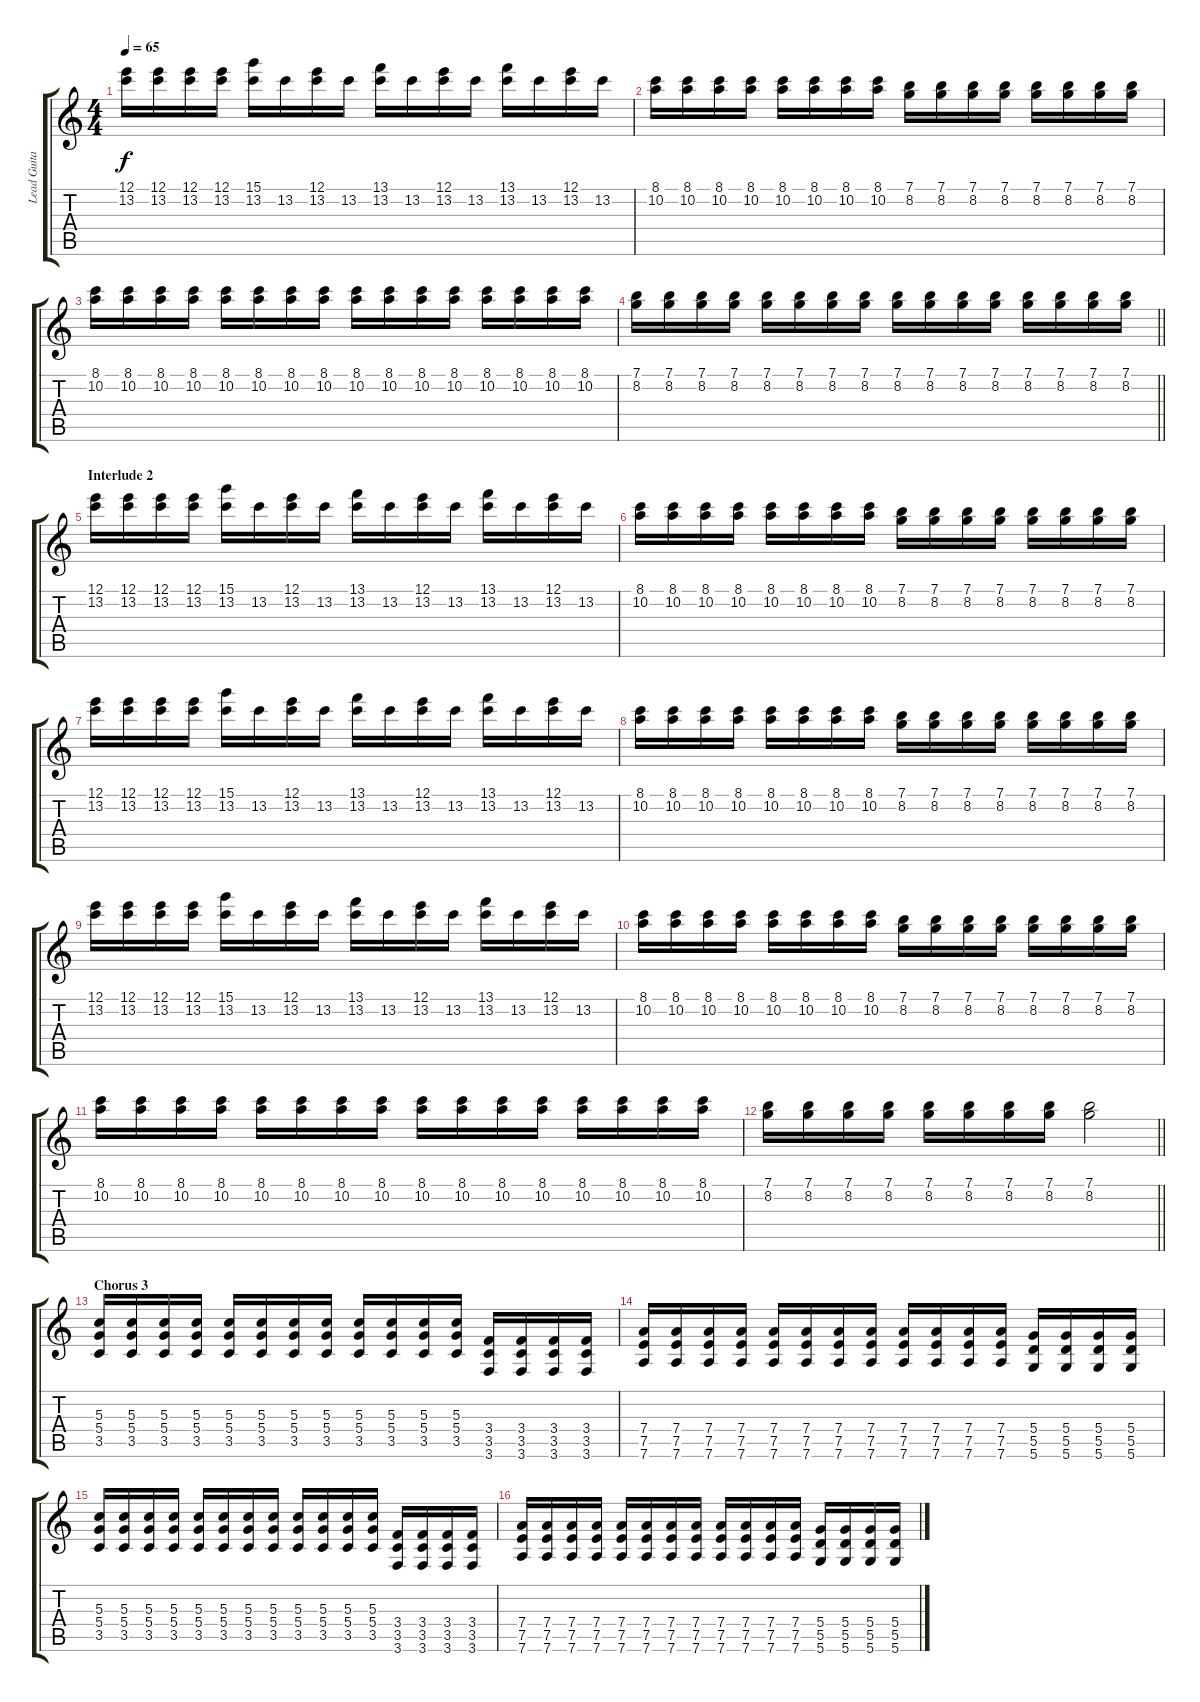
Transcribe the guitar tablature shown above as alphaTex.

\track ("Lead Guitar" "Lead Guita") {instrument distortionguitar}
\staff {score tabs}
\tuning (E4 B3 G3 D3 A2 D2) {hide}
\ts (4 4)
\tempo 65
\clef g2
\ks c
(12.1 13.2).16{dy f} (12.1 13.2).16 (12.1 13.2).16 (12.1 13.2).16 (15.1 13.2).16 13.2.16 (12.1 13.2).16 13.2.16 (13.1 13.2).16 13.2.16 (12.1 13.2).16 13.2.16 (13.1 13.2).16 13.2.16 (12.1 13.2).16 13.2.16 |
(8.1 10.2).16 (8.1 10.2).16 (8.1 10.2).16 (8.1 10.2).16 (8.1 10.2).16 (8.1 10.2).16 (8.1 10.2).16 (8.1 10.2).16 (7.1 8.2).16 (7.1 8.2).16 (7.1 8.2).16 (7.1 8.2).16 (7.1 8.2).16 (7.1 8.2).16 (7.1 8.2).16 (7.1 8.2).16 |
(8.1 10.2).16 (8.1 10.2).16 (8.1 10.2).16 (8.1 10.2).16 (8.1 10.2).16 (8.1 10.2).16 (8.1 10.2).16 (8.1 10.2).16 (8.1 10.2).16 (8.1 10.2).16 (8.1 10.2).16 (8.1 10.2).16 (8.1 10.2).16 (8.1 10.2).16 (8.1 10.2).16 (8.1 10.2).16 |
\barLineRight lightlight
(7.1 8.2).16 (7.1 8.2).16 (7.1 8.2).16 (7.1 8.2).16 (7.1 8.2).16 (7.1 8.2).16 (7.1 8.2).16 (7.1 8.2).16 (7.1 8.2).16 (7.1 8.2).16 (7.1 8.2).16 (7.1 8.2).16 (7.1 8.2).16 (7.1 8.2).16 (7.1 8.2).16 (7.1 8.2).16 |
\section ("" "Interlude 2")
(12.1 13.2).16 (12.1 13.2).16 (12.1 13.2).16 (12.1 13.2).16 (15.1 13.2).16 13.2.16 (12.1 13.2).16 13.2.16 (13.1 13.2).16 13.2.16 (12.1 13.2).16 13.2.16 (13.1 13.2).16 13.2.16 (12.1 13.2).16 13.2.16 |
(8.1 10.2).16 (8.1 10.2).16 (8.1 10.2).16 (8.1 10.2).16 (8.1 10.2).16 (8.1 10.2).16 (8.1 10.2).16 (8.1 10.2).16 (7.1 8.2).16 (7.1 8.2).16 (7.1 8.2).16 (7.1 8.2).16 (7.1 8.2).16 (7.1 8.2).16 (7.1 8.2).16 (7.1 8.2).16 |
(12.1 13.2).16 (12.1 13.2).16 (12.1 13.2).16 (12.1 13.2).16 (15.1 13.2).16 13.2.16 (12.1 13.2).16 13.2.16 (13.1 13.2).16 13.2.16 (12.1 13.2).16 13.2.16 (13.1 13.2).16 13.2.16 (12.1 13.2).16 13.2.16 |
(8.1 10.2).16 (8.1 10.2).16 (8.1 10.2).16 (8.1 10.2).16 (8.1 10.2).16 (8.1 10.2).16 (8.1 10.2).16 (8.1 10.2).16 (7.1 8.2).16 (7.1 8.2).16 (7.1 8.2).16 (7.1 8.2).16 (7.1 8.2).16 (7.1 8.2).16 (7.1 8.2).16 (7.1 8.2).16 |
(12.1 13.2).16 (12.1 13.2).16 (12.1 13.2).16 (12.1 13.2).16 (15.1 13.2).16 13.2.16 (12.1 13.2).16 13.2.16 (13.1 13.2).16 13.2.16 (12.1 13.2).16 13.2.16 (13.1 13.2).16 13.2.16 (12.1 13.2).16 13.2.16 |
(8.1 10.2).16 (8.1 10.2).16 (8.1 10.2).16 (8.1 10.2).16 (8.1 10.2).16 (8.1 10.2).16 (8.1 10.2).16 (8.1 10.2).16 (7.1 8.2).16 (7.1 8.2).16 (7.1 8.2).16 (7.1 8.2).16 (7.1 8.2).16 (7.1 8.2).16 (7.1 8.2).16 (7.1 8.2).16 |
(8.1 10.2).16 (8.1 10.2).16 (8.1 10.2).16 (8.1 10.2).16 (8.1 10.2).16 (8.1 10.2).16 (8.1 10.2).16 (8.1 10.2).16 (8.1 10.2).16 (8.1 10.2).16 (8.1 10.2).16 (8.1 10.2).16 (8.1 10.2).16 (8.1 10.2).16 (8.1 10.2).16 (8.1 10.2).16 |
\barLineRight lightlight
(7.1 8.2).16 (7.1 8.2).16 (7.1 8.2).16 (7.1 8.2).16 (7.1 8.2).16 (7.1 8.2).16 (7.1 8.2).16 (7.1 8.2).16 (7.1 8.2).2 |
\section ("" "Chorus 3")
(5.3 5.4 3.5).16 (5.3 5.4 3.5).16 (5.3 5.4 3.5).16 (5.3 5.4 3.5).16 (5.3 5.4 3.5).16 (5.3 5.4 3.5).16 (5.3 5.4 3.5).16 (5.3 5.4 3.5).16 (5.3 5.4 3.5).16 (5.3 5.4 3.5).16 (5.3 5.4 3.5).16 (5.3 5.4 3.5).16 (3.4 3.5 3.6).16 (3.4 3.5 3.6).16 (3.4 3.5 3.6).16 (3.4 3.5 3.6).16 |
(7.4 7.5 7.6).16 (7.4 7.5 7.6).16 (7.4 7.5 7.6).16 (7.4 7.5 7.6).16 (7.4 7.5 7.6).16 (7.4 7.5 7.6).16 (7.4 7.5 7.6).16 (7.4 7.5 7.6).16 (7.4 7.5 7.6).16 (7.4 7.5 7.6).16 (7.4 7.5 7.6).16 (7.4 7.5 7.6).16 (5.4 5.5 5.6).16 (5.4 5.5 5.6).16 (5.4 5.5 5.6).16 (5.4 5.5 5.6).16 |
(5.3 5.4 3.5).16 (5.3 5.4 3.5).16 (5.3 5.4 3.5).16 (5.3 5.4 3.5).16 (5.3 5.4 3.5).16 (5.3 5.4 3.5).16 (5.3 5.4 3.5).16 (5.3 5.4 3.5).16 (5.3 5.4 3.5).16 (5.3 5.4 3.5).16 (5.3 5.4 3.5).16 (5.3 5.4 3.5).16 (3.4 3.5 3.6).16 (3.4 3.5 3.6).16 (3.4 3.5 3.6).16 (3.4 3.5 3.6).16 |
(7.4 7.5 7.6).16 (7.4 7.5 7.6).16 (7.4 7.5 7.6).16 (7.4 7.5 7.6).16 (7.4 7.5 7.6).16 (7.4 7.5 7.6).16 (7.4 7.5 7.6).16 (7.4 7.5 7.6).16 (7.4 7.5 7.6).16 (7.4 7.5 7.6).16 (7.4 7.5 7.6).16 (7.4 7.5 7.6).16 (5.4 5.5 5.6).16 (5.4 5.5 5.6).16 (5.4 5.5 5.6).16 (5.4 5.5 5.6).16
